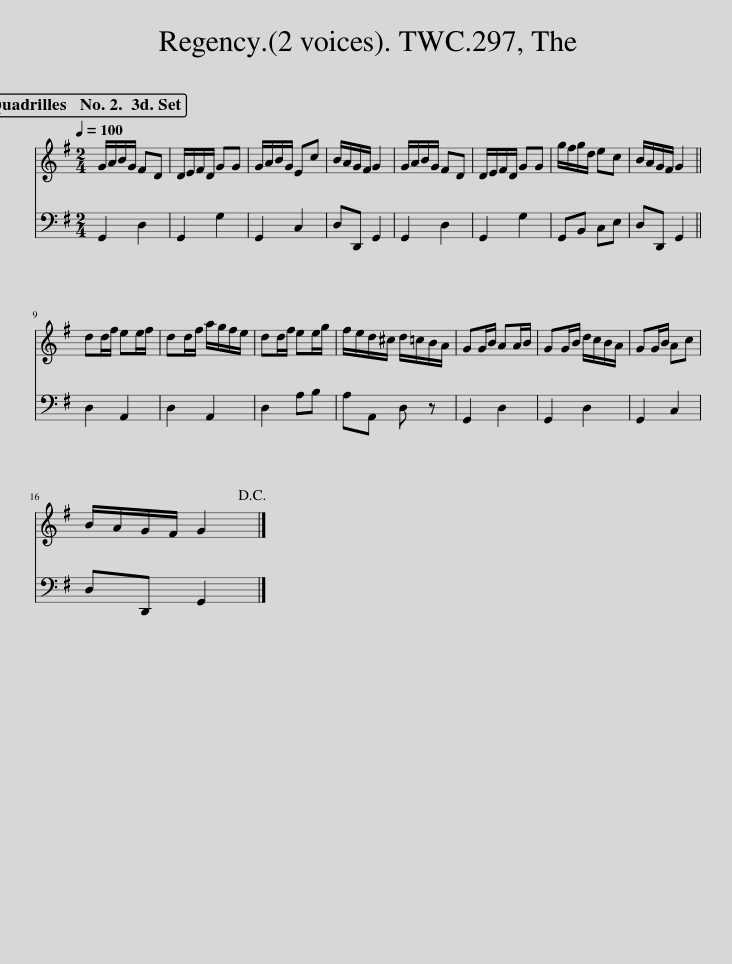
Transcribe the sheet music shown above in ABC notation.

X:1
%%score 1 2
L:1/8
Q:1/4=100
M:2/4
I:linebreak $
K:G
V:1 treble
V:2 bass
V:1
 G/A/B/G/ FD | D/E/F/D/ GG | G/A/B/G/ Ec | B/A/G/F/ G2 | G/A/B/G/ FD | %5
 D/E/F/D/ GG | g/f/g/d/ ec | B/A/G/F/ G2 ||$ dd/f/ ee/f/ | dd/f/ a/g/f/e/ | %10
 dd/f/ ee/g/ | f/e/d/^c/ d/=c/B/A/ | GG/B/ AA/B/ | GG/B/ d/c/B/A/ | GG/B/ Ac |$ %15
 B/A/G/F/ G2!D.C.! |] %16
V:2
 G,,2 D,2 | G,,2 G,2 | G,,2 C,2 | D,D,, G,,2 | G,,2 D,2 | %5
 G,,2 G,2 | G,,B,, C,E, | D,D,, G,,2 ||$ D,2 A,,2 | D,2 A,,2 | %10
 D,2 A,B, | A,A,, D, z | G,,2 D,2 | G,,2 D,2 | G,,2 C,2 |$ %15
 D,D,, G,,2 |] %16
